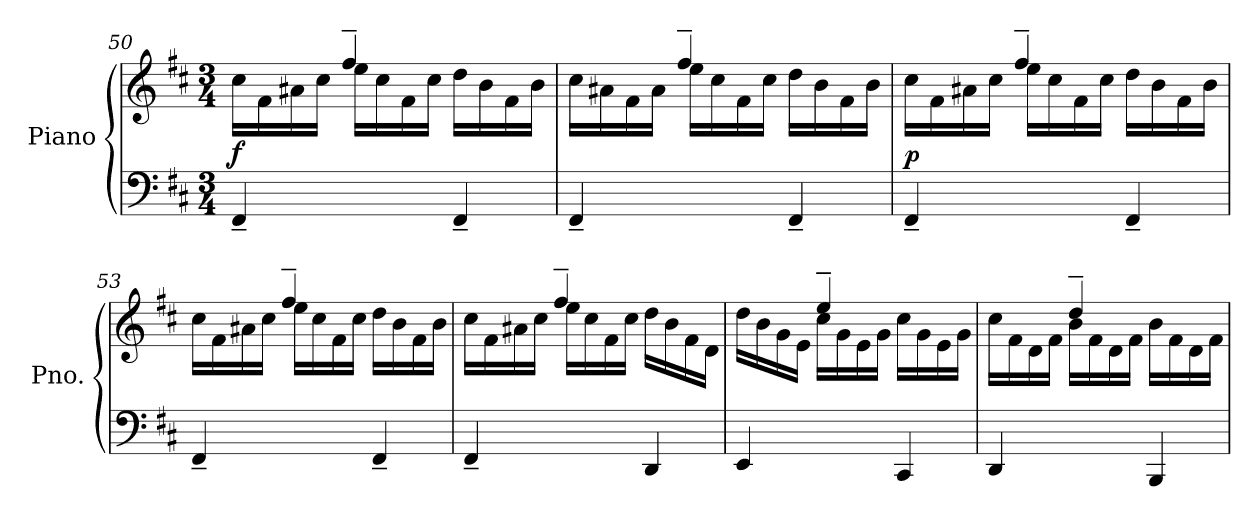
**kern	**kern	**dynam
*part1	*part1	*part1
*staff2	*staff1	*staff1/2
*I"Piano	*	*
*I'Pno.	*	*
*clefF4	*clefG2	*
*k[f#c#]	*k[f#c#]	*
*M3/4	*M3/4	*
=50	=50	=50
*	*^	*
!	!	!	!LO:DY:a=2
4FF#~/	4ryy	16cc#\LL	f
.	.	16f#\	.
.	.	16a#X\	.
.	.	16cc#\JJ	.
4ryy	4ff#~/	16ee\LL	.
.	.	16cc#\	.
.	.	16f#\	.
.	.	16cc#\JJ	.
4FF#~/	4ryy	16dd\LL	.
.	.	16b\	.
.	.	16f#\	.
.	.	16b\JJ	.
=51	=51	=51	=51
4FF#~/	4ryy	16cc#\LL	.
.	.	16a#X\	.
.	.	16f#\	.
.	.	16a#\JJ	.
4ryy	4ff#~/	16ee\LL	.
.	.	16cc#\	.
.	.	16f#\	.
.	.	16cc#\JJ	.
4FF#~/	4ryy	16dd\LL	.
.	.	16b\	.
.	.	16f#\	.
.	.	16b\JJ	.
!!LO:LB:g=z	!!
=52	=52	=52	=52
!	!	!	!LO:DY:a=2
4FF#~/	4ryy	16cc#\LL	p
.	.	16f#\	.
.	.	16a#X\	.
.	.	16cc#\JJ	.
4ryy	4ff#~/	16ee\LL	.
.	.	16cc#\	.
.	.	16f#\	.
.	.	16cc#\JJ	.
4FF#~/	4ryy	16dd\LL	.
.	.	16b\	.
.	.	16f#\	.
.	.	16b\JJ	.
=53	=53	=53	=53
4FF#~/	4ryy	16cc#\LL	.
.	.	16f#\	.
.	.	16a#X\	.
.	.	16cc#\JJ	.
4ryy	4ff#~/	16ee\LL	.
.	.	16cc#\	.
.	.	16f#\	.
.	.	16cc#\JJ	.
4FF#~/	4ryy	16dd\LL	.
.	.	16b\	.
.	.	16f#\	.
.	.	16b\JJ	.
=54	=54	=54	=54
4FF#~/	4ryy	16cc#\LL	.
.	.	16f#\	.
.	.	16a#X\	.
.	.	16cc#\JJ	.
4ryy	4ff#~/	16ee\LL	.
.	.	16cc#\	.
.	.	16f#\	.
.	.	16cc#\JJ	.
4DD/	4ryy	16dd\LL	.
.	.	16b\	.
.	.	16f#\	.
.	.	16d\JJ	.
=55	=55	=55	=55
4EE/	4ryy	16dd\LL	.
.	.	16b\	.
.	.	16g\	.
.	.	16e\JJ	.
4ryy	4ee~/	16cc#\LL	.
.	.	16g\	.
.	.	16e\	.
.	.	16g\JJ	.
4CC#/	4ryy	16cc#\LL	.
.	.	16g\	.
.	.	16e\	.
.	.	16g\JJ	.
!!LO:PB:g=z	!!
=56	=56	=56	=56
4DD/	4ryy	16cc#\LL	.
.	.	16f#\	.
.	.	16d\	.
.	.	16f#\JJ	.
4ryy	4dd~/	16b\LL	.
.	.	16f#\	.
.	.	16d\	.
.	.	16f#\JJ	.
4BBB/	4ryy	16b\LL	.
.	.	16f#\	.
.	.	16d\	.
.	.	16f#\JJ	.
*	*v	*v	*
=	=	=
*-	*-	*-
